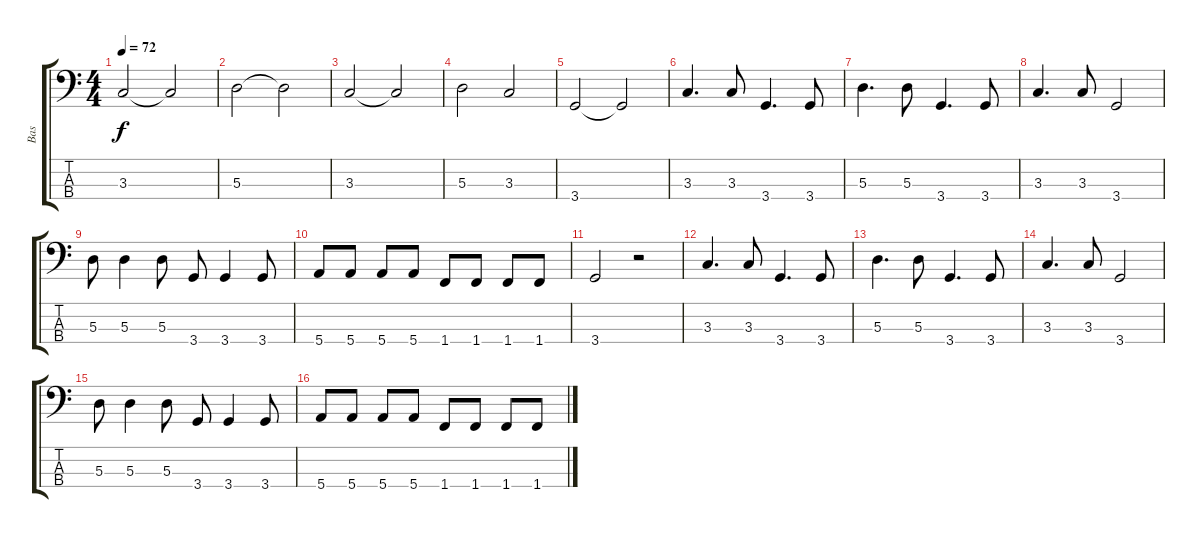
\track ("Bas" "Bas") {instrument electricbassfinger}
\staff {score tabs}
\tuning (G2 D2 A1 E1) {hide}
\ts (4 4)
\tempo 72
\clef f4
\ks c
3.3.2{dy f} 3.3{t}.2 |
5.3.2 5.3{t}.2 |
3.3.2 3.3{t}.2 |
5.3.2 3.3.2 |
3.4.2 3.4{t}.2 |
3.3.4{d} 3.3.8 3.4.4{d} 3.4.8 |
5.3.4{d} 5.3.8 3.4.4{d} 3.4.8 |
3.3.4{d} 3.3.8 3.4.2 |
5.3.8 5.3.4 5.3.8 3.4.8 3.4.4 3.4.8 |
5.4.8 5.4.8 5.4.8 5.4.8 1.4.8 1.4.8 1.4.8 1.4.8 |
3.4.2 r.2 |
3.3.4{d} 3.3.8 3.4.4{d} 3.4.8 |
5.3.4{d} 5.3.8 3.4.4{d} 3.4.8 |
3.3.4{d} 3.3.8 3.4.2 |
5.3.8 5.3.4 5.3.8 3.4.8 3.4.4 3.4.8 |
5.4.8 5.4.8 5.4.8 5.4.8 1.4.8 1.4.8 1.4.8 1.4.8
